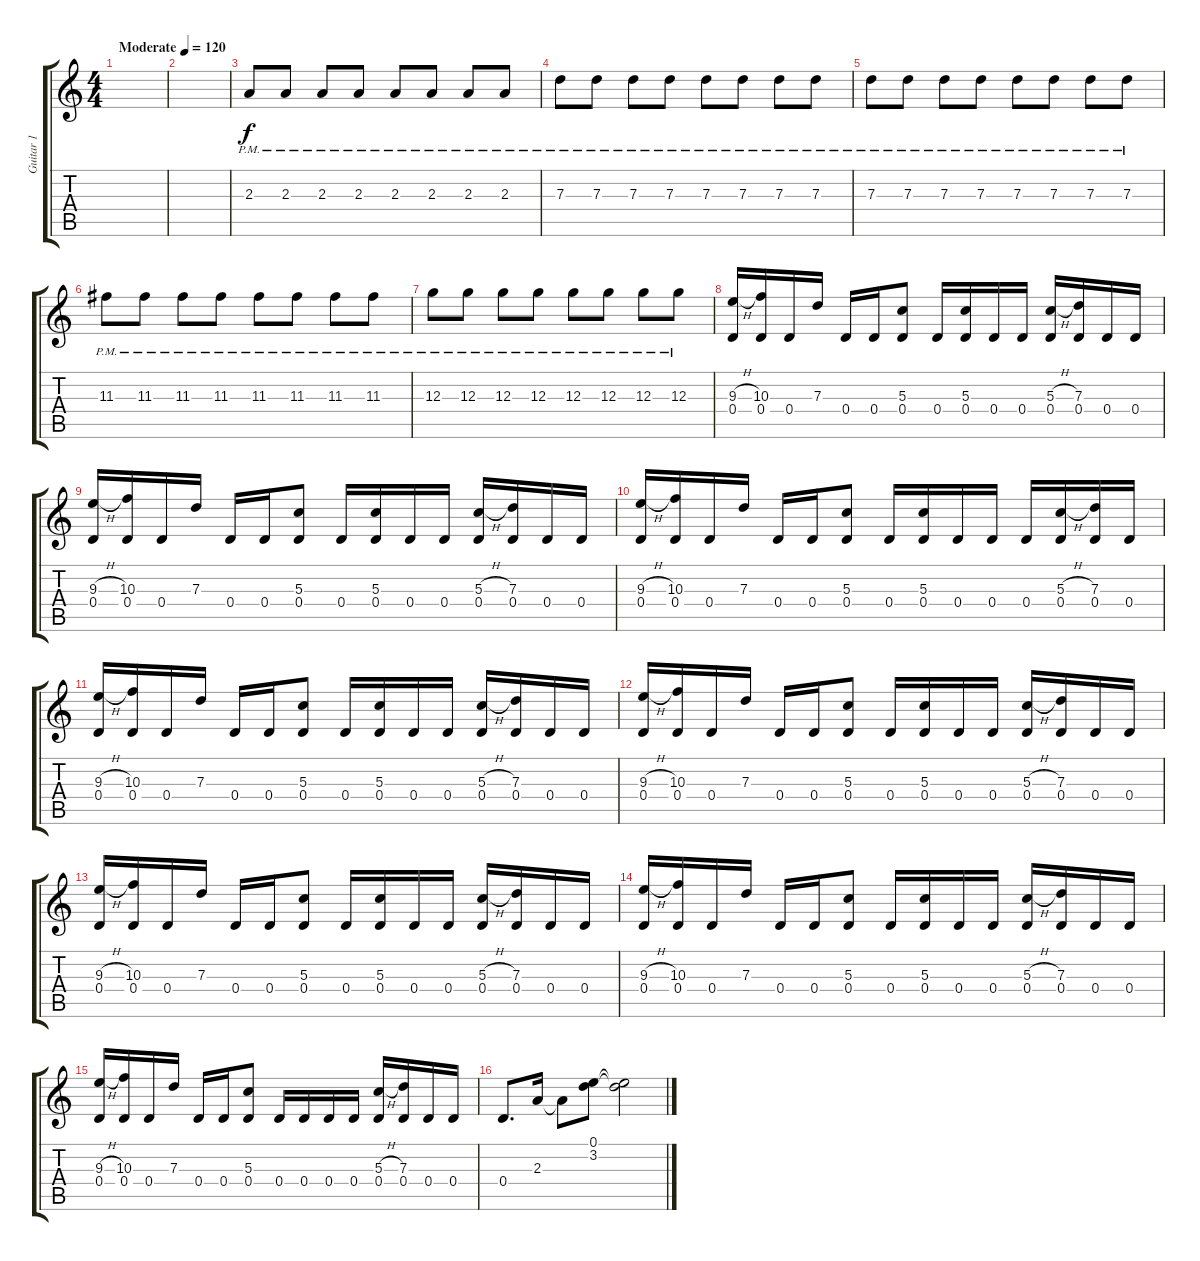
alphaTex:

\track ("Guitar 1" "Guitar 1") {instrument overdrivenguitar}
\staff {score tabs}
\tuning (E4 B3 G3 D3 A2 E2) {hide}
\ts (4 4)
\tempo (120 "Moderate")
\clef g2
\ks c
|
|
2.3{pm}.8 2.3{pm}.8 2.3{pm}.8 2.3{pm}.8 2.3{pm}.8 2.3{pm}.8 2.3{pm}.8 2.3{pm}.8 |
7.3{pm}.8 7.3{pm}.8 7.3{pm}.8 7.3{pm}.8 7.3{pm}.8 7.3{pm}.8 7.3{pm}.8 7.3{pm}.8 |
7.3{pm}.8 7.3{pm}.8 7.3{pm}.8 7.3{pm}.8 7.3{pm}.8 7.3{pm}.8 7.3{pm}.8 7.3{pm}.8 |
11.3{pm}.8 11.3{pm}.8 11.3{pm}.8 11.3{pm}.8 11.3{pm}.8 11.3{pm}.8 11.3{pm}.8 11.3{pm}.8 |
12.3{pm}.8 12.3{pm}.8 12.3{pm}.8 12.3{pm}.8 12.3{pm}.8 12.3{pm}.8 12.3{pm}.8 12.3{pm}.8 |
(9.3{h} 0.4).16 (10.3 0.4).16 0.4.16 7.3.16 0.4.16 0.4.16 (5.3 0.4).8 0.4.16 (5.3 0.4).16 0.4.16 0.4.16 (5.3{h} 0.4).16 (7.3 0.4).16 0.4.16 0.4.16 |
(9.3{h} 0.4).16 (10.3 0.4).16 0.4.16 7.3.16 0.4.16 0.4.16 (5.3 0.4).8 0.4.16 (5.3 0.4).16 0.4.16 0.4.16 (5.3{h} 0.4).16 (7.3 0.4).16 0.4.16 0.4.16 |
(9.3{h} 0.4).16 (10.3 0.4).16 0.4.16 7.3.16 0.4.16 0.4.16 (5.3 0.4).8 0.4.16 (5.3 0.4).16 0.4.16 0.4.16 0.4.16 (5.3{h} 0.4).16 (7.3 0.4).16 0.4.16 |
(9.3{h} 0.4).16 (10.3 0.4).16 0.4.16 7.3.16 0.4.16 0.4.16 (5.3 0.4).8 0.4.16 (5.3 0.4).16 0.4.16 0.4.16 (5.3{h} 0.4).16 (7.3 0.4).16 0.4.16 0.4.16 |
(9.3{h} 0.4).16 (10.3 0.4).16 0.4.16 7.3.16 0.4.16 0.4.16 (5.3 0.4).8 0.4.16 (5.3 0.4).16 0.4.16 0.4.16 (5.3{h} 0.4).16 (7.3 0.4).16 0.4.16 0.4.16 |
(9.3{h} 0.4).16 (10.3 0.4).16 0.4.16 7.3.16 0.4.16 0.4.16 (5.3 0.4).8 0.4.16 (5.3 0.4).16 0.4.16 0.4.16 (5.3{h} 0.4).16 (7.3 0.4).16 0.4.16 0.4.16 |
(9.3{h} 0.4).16 (10.3 0.4).16 0.4.16 7.3.16 0.4.16 0.4.16 (5.3 0.4).8 0.4.16 (5.3 0.4).16 0.4.16 0.4.16 (5.3{h} 0.4).16 (7.3 0.4).16 0.4.16 0.4.16 |
(9.3{h} 0.4).16 (10.3 0.4).16 0.4.16 7.3.16 0.4.16 0.4.16 (5.3 0.4).8 0.4.16 0.4.16 0.4.16 0.4.16 (5.3{h} 0.4).16 (7.3 0.4).16 0.4.16 0.4.16 |
0.4.8{d} 2.3.16 2.3{t}.8 (0.1 3.2).8 (0.1{t} 3.2{t}).2
